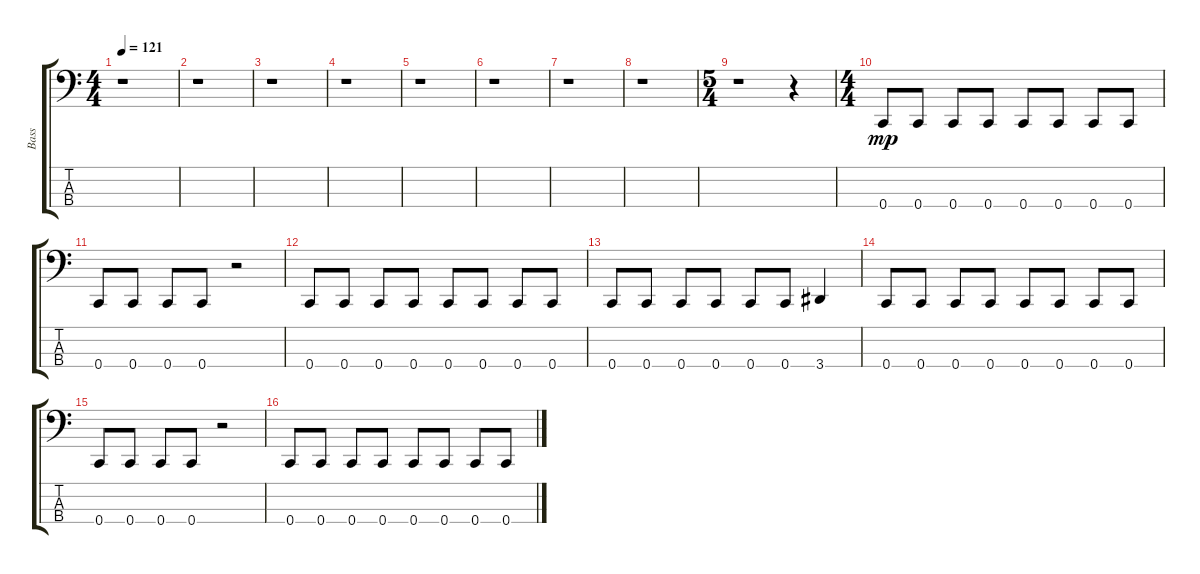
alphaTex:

\track ("Bass" "Bass") {instrument electricbassfinger}
\staff {score tabs}
\tuning (F2 C2 G1 C1) {hide}
\ts (4 4)
\tempo 121
\clef f4
\ks c
r.1{dy mp instrument electricbassfinger} |
r.1 |
r.1 |
r.1 |
r.1 |
r.1 |
r.1 |
r.1 |
\ts (5 4)
r.1 r.4 |
\ts (4 4)
0.4.8 0.4.8 0.4.8 0.4.8 0.4.8 0.4.8 0.4.8 0.4.8 |
0.4.8 0.4.8 0.4.8 0.4.8 r.2 |
0.4.8 0.4.8 0.4.8 0.4.8 0.4.8 0.4.8 0.4.8 0.4.8 |
0.4.8 0.4.8 0.4.8 0.4.8 0.4.8 0.4.8 3.4.4 |
0.4.8 0.4.8 0.4.8 0.4.8 0.4.8 0.4.8 0.4.8 0.4.8 |
0.4.8 0.4.8 0.4.8 0.4.8 r.2 |
0.4.8 0.4.8 0.4.8 0.4.8 0.4.8 0.4.8 0.4.8 0.4.8
